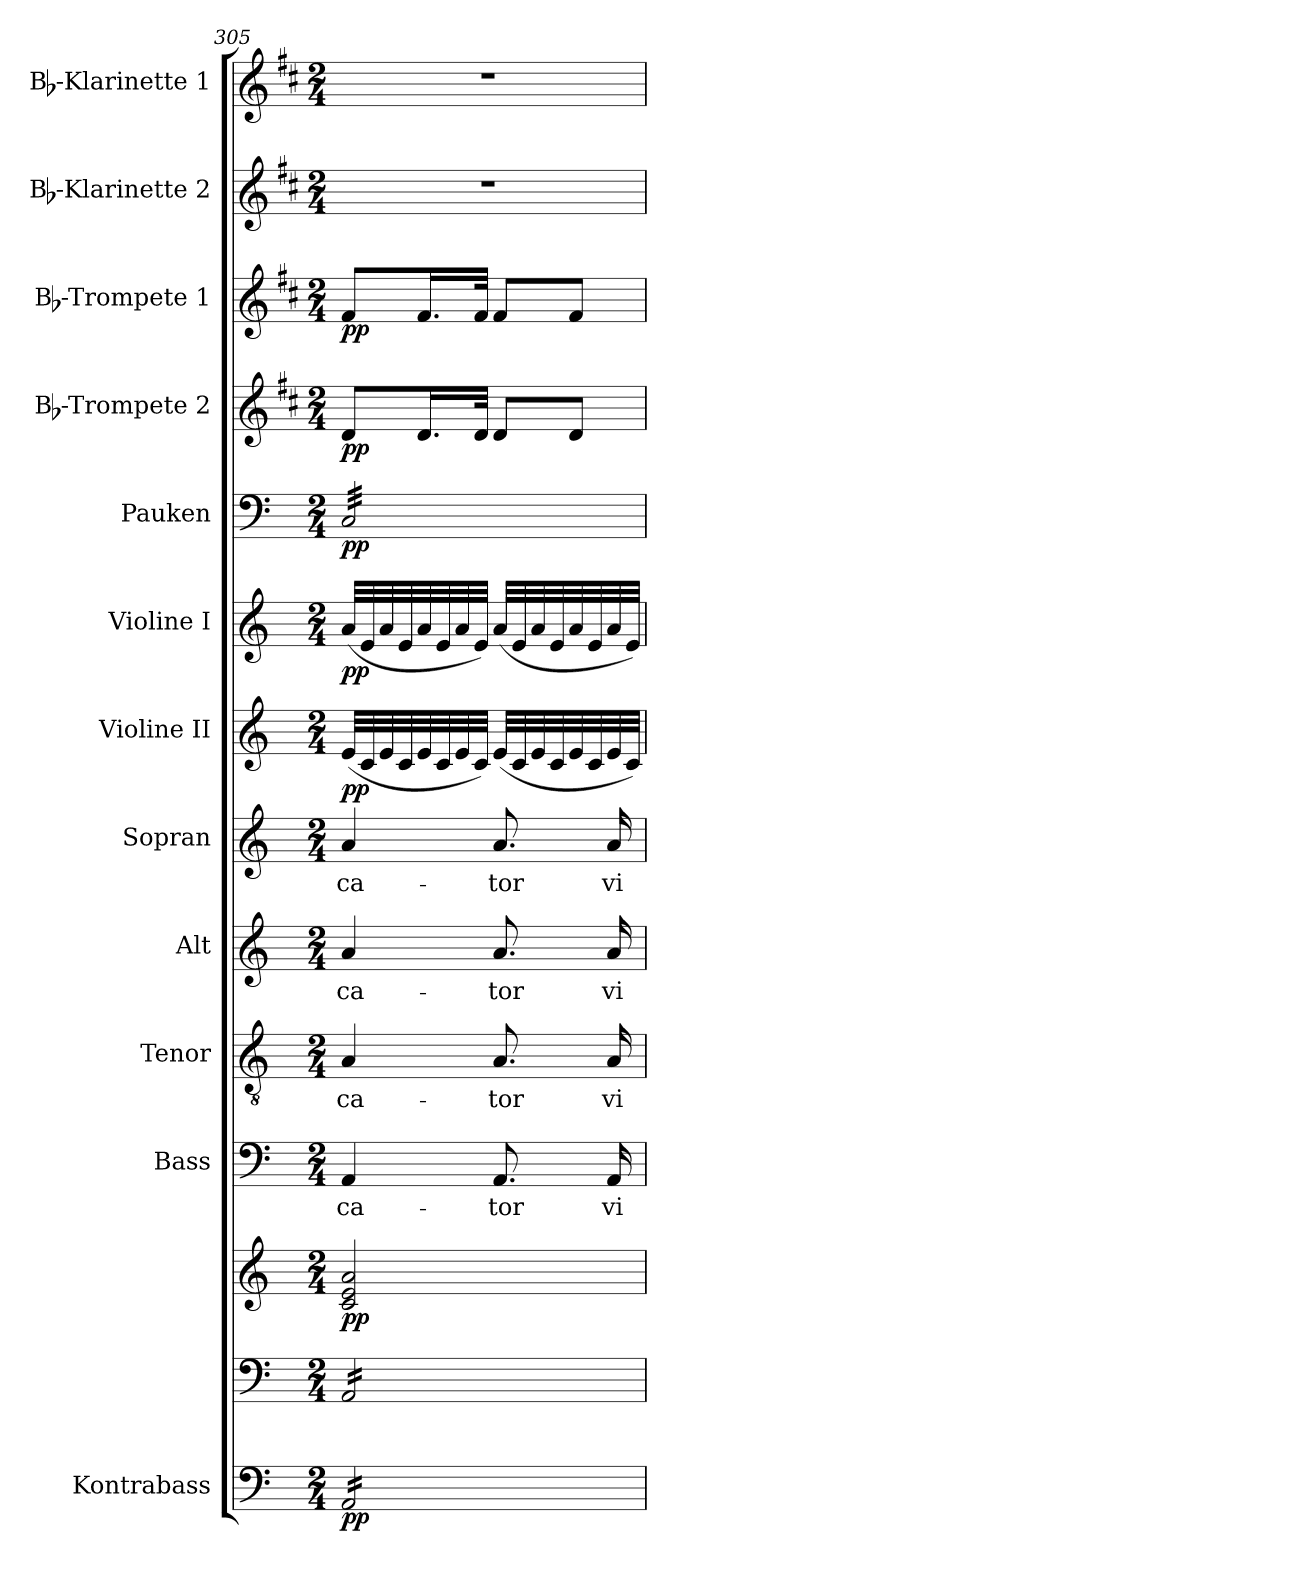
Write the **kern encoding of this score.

**kern	**dynam	**kern	**kern	**dynam	**kern	**text	**kern	**text	**kern	**text	**kern	**text	**kern	**dynam	**kern	**dynam	**kern	**dynam	**kern	**dynam	**kern	**dynam	**kern	**kern
*part13	*part13	*part12	*part12	*part12	*part11	*part11	*part10	*part10	*part9	*part9	*part8	*part8	*part7	*part7	*part6	*part6	*part5	*part5	*part4	*part4	*part3	*part3	*part2	*part1
*staff14	*staff14	*staff13	*staff12	*staff12/13	*staff11	*staff11	*staff10	*staff10	*staff9	*staff9	*staff8	*staff8	*staff7	*staff7	*staff6	*staff6	*staff5	*staff5	*staff4	*staff4	*staff3	*staff3	*staff2	*staff1
*I"Kontrabass	*	*	*	*	*I"Bass	*	*I"Tenor	*	*I"Alt	*	*I"Sopran	*	*I"Violine II	*	*I"Violine I	*	*I"Pauken	*	*I"Bb-Trompete 2	*	*I"Bb-Trompete 1	*	*I"Bb-Klarinette 2	*I"Bb-Klarinette 1
*I'Kb.	*	*	*	*	*I'B.	*	*I'T.	*	*I'A.	*	*I'S.	*	*I'Vl. II	*	*I'Vl. I	*	*I'Pk.	*	*I'Bb Trp. 2	*	*I'Bb Trp. 1	*	*I'Bb Kl. 2	*I'Bb Kl. 1
*clefF4	*	*clefF4	*clefG2	*	*clefF4	*	*clefGv2	*	*clefG2	*	*clefG2	*	*clefG2	*	*clefG2	*	*clefF4	*	*clefG2	*	*clefG2	*	*clefG2	*clefG2
*ITrd7c12	*	*	*	*	*	*	*	*	*	*	*	*	*	*	*	*	*	*	*ITrd1c2	*	*ITrd1c2	*	*ITrd1c2	*ITrd1c2
*k[]	*	*k[]	*k[]	*	*k[]	*	*k[]	*	*k[]	*	*k[]	*	*k[]	*	*k[]	*	*k[]	*	*k[]	*	*k[]	*	*k[]	*k[]
*C:	*	*C:	*C:	*	*C:	*	*C:	*	*C:	*	*C:	*	*C:	*	*C:	*	*C:	*	*C:	*	*C:	*	*C:	*C:
*M2/4	*	*M2/4	*M2/4	*	*M2/4	*	*M2/4	*	*M2/4	*	*M2/4	*	*M2/4	*	*M2/4	*	*M2/4	*	*M2/4	*	*M2/4	*	*M2/4	*M2/4
=305	=305	=305	=305	=305	=305	=305	=305	=305	=305	=305	=305	=305	=305	=305	=305	=305	=305	=305	=305	=305	=305	=305	=305	=305
!	!LO:DY:b	!	!	!LO:DY:b	!	!LO:LY:b	!	!LO:LY:b	!	!LO:LY:b	!	!LO:LY:b	!	!LO:DY:b	!	!LO:DY:b	!	!LO:DY:b	!	!LO:DY:b	!	!LO:DY:b	!	!
*tremolo	*	*	*	*	*	*	*	*	*	*	*	*	*	*	*	*	*	*	*	*	*	*	*	*
*	*	*tremolo	*	*	*	*	*	*	*	*	*	*	*	*	*	*	*	*	*	*	*	*	*	*
*	*	*	*	*	*	*	*	*	*	*	*	*	*	*	*	*	*tremolo	*	*	*	*	*	*	*
16AAA/LL	pp	16AA/LL	2c/ 2e/ 2a/	pp	4AA/	-ca-	4A/	-ca-	4a/	-ca-	4a/	-ca-	(<32e/LLL	pp	(<32a/LLL	pp	32C/LLL	pp	8c/L	pp	8e/L	pp	2r	2r
.	.	.	.	.	.	.	.	.	.	.	.	.	32c/	.	32e/	.	32C/	.	.	.	.	.	.	.
16AAA/	.	16AA/	.	.	.	.	.	.	.	.	.	.	32e/	.	32a/	.	32C/	.	.	.	.	.	.	.
.	.	.	.	.	.	.	.	.	.	.	.	.	32c/	.	32e/	.	32C/	.	.	.	.	.	.	.
16AAA/	.	16AA/	.	.	.	.	.	.	.	.	.	.	32e/	.	32a/	.	32C/	.	16.c/L	.	16.e/L	.	.	.
.	.	.	.	.	.	.	.	.	.	.	.	.	32c/	.	32e/	.	32C/	.	.	.	.	.	.	.
16AAA/	.	16AA/	.	.	.	.	.	.	.	.	.	.	32e/	.	32a/	.	32C/	.	.	.	.	.	.	.
.	.	.	.	.	.	.	.	.	.	.	.	.	32c/JJJ)	.	32e/JJJ)	.	32C/	.	32c/JJk	.	32e/JJk	.	.	.
!	!	!	!	!	!	!LO:LY:b	!	!LO:LY:b	!	!LO:LY:b	!	!LO:LY:b	!	!	!	!	!	!	!	!	!	!	!	!
16AAA/	.	16AA/	.	.	8.AA/	-tor	8.A/	-tor	8.a/	-tor	8.a/	-tor	(<32e/LLL	.	(<32a/LLL	.	32C/	.	8c/L	.	8e/L	.	.	.
.	.	.	.	.	.	.	.	.	.	.	.	.	32c/	.	32e/	.	32C/	.	.	.	.	.	.	.
16AAA/	.	16AA/	.	.	.	.	.	.	.	.	.	.	32e/	.	32a/	.	32C/	.	.	.	.	.	.	.
.	.	.	.	.	.	.	.	.	.	.	.	.	32c/	.	32e/	.	32C/	.	.	.	.	.	.	.
16AAA/	.	16AA/	.	.	.	.	.	.	.	.	.	.	32e/	.	32a/	.	32C/	.	8c/J	.	8e/J	.	.	.
.	.	.	.	.	.	.	.	.	.	.	.	.	32c/	.	32e/	.	32C/	.	.	.	.	.	.	.
!	!	!	!	!	!	!LO:LY:b	!	!LO:LY:b	!	!LO:LY:b	!	!LO:LY:b	!	!	!	!	!	!	!	!	!	!	!	!
16AAA/JJ	.	16AA/JJ	.	.	16AA/	vi-	16A/	vi-	16a/	vi-	16a/	vi-	32e/	.	32a/	.	32C/	.	.	.	.	.	.	.
*	*	*Xtremolo	*	*	*	*	*	*	*	*	*	*	*	*	*	*	*	*	*	*	*	*	*	*
*Xtremolo	*	*	*	*	*	*	*	*	*	*	*	*	*	*	*	*	*	*	*	*	*	*	*	*
.	.	.	.	.	.	.	.	.	.	.	.	.	32c/JJJ)	.	32e/JJJ)	.	32C/JJJ	.	.	.	.	.	.	.
*	*	*	*	*	*	*	*	*	*	*	*	*	*	*	*	*	*Xtremolo	*	*	*	*	*	*	*
=	=	=	=	=	=	=	=	=	=	=	=	=	=	=	=	=	=	=	=	=	=	=	=	=
*-	*-	*-	*-	*-	*-	*-	*-	*-	*-	*-	*-	*-	*-	*-	*-	*-	*-	*-	*-	*-	*-	*-	*-	*-
